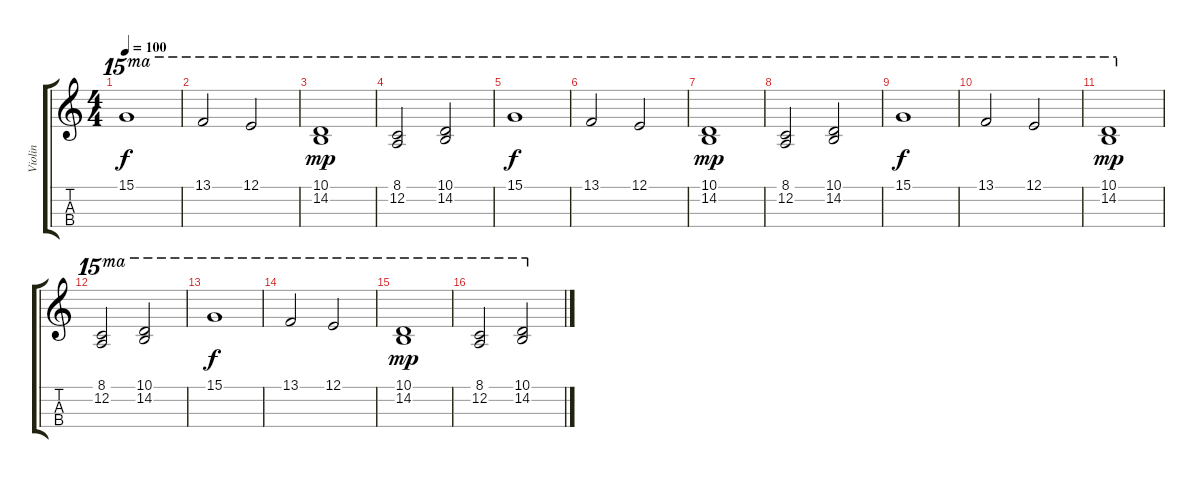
\track ("Violin" "Violin") {instrument stringensemble1}
\staff {score tabs}
\tuning (E5 A4 D4 G3) {hide}
\ts (4 4)
\tempo 100
\clef g2
\ks c
15.1.1{ot 15ma dy f} |
13.1.2{ot 15ma} 12.1.2{ot 15ma} |
(10.1 14.2).1{ot 15ma dy mp} |
(8.1 12.2).2{ot 15ma} (10.1 14.2).2{ot 15ma} |
15.1.1{ot 15ma dy f} |
13.1.2{ot 15ma} 12.1.2{ot 15ma} |
(10.1 14.2).1{ot 15ma dy mp} |
(8.1 12.2).2{ot 15ma} (10.1 14.2).2{ot 15ma} |
15.1.1{ot 15ma dy f} |
13.1.2{ot 15ma} 12.1.2{ot 15ma} |
(10.1 14.2).1{ot 15ma dy mp} |
(8.1 12.2).2{ot 15ma} (10.1 14.2).2{ot 15ma} |
15.1.1{ot 15ma dy f volume 6} |
13.1.2{ot 15ma} 12.1.2{ot 15ma} |
(10.1 14.2).1{ot 15ma dy mp} |
(8.1 12.2).2{ot 15ma} (10.1 14.2).2{ot 15ma}
